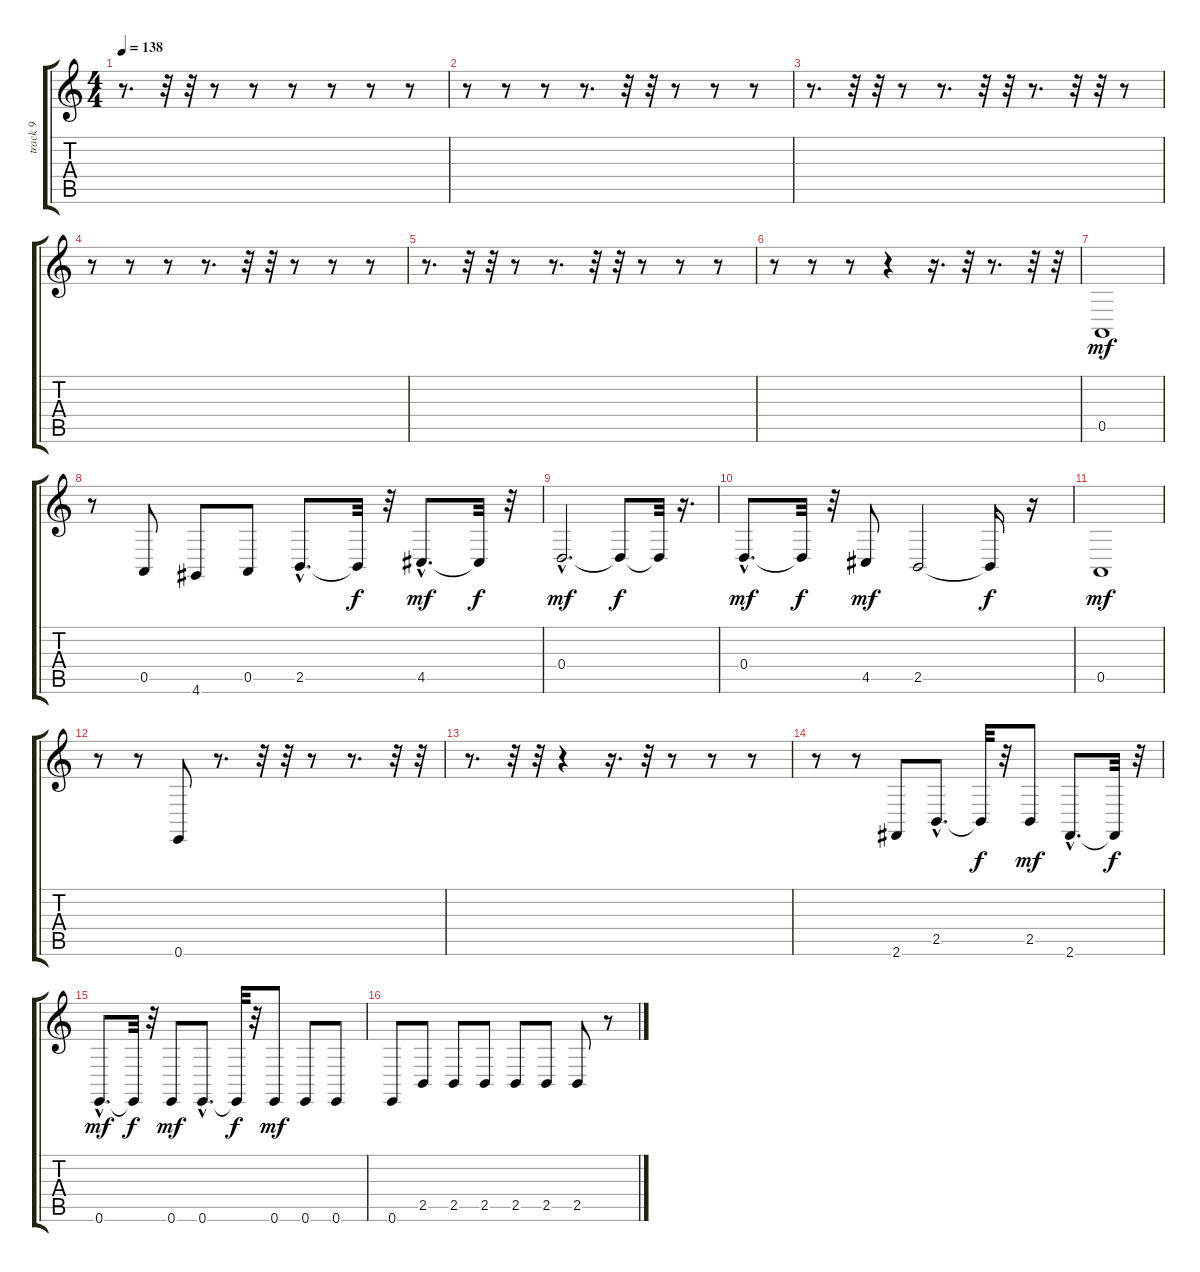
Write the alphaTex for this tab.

\track ("track 9 " "track 9 ") {instrument drawbarorgan}
\staff {score tabs}
\tuning (E4 B3 G3 D3 A2 E2) {hide}
\ts (4 4)
\tempo 138
\clef g2
\ks c
r.8{d dy mf} r.32 r.32 r.8 r.8 r.8 r.8 r.8 r.8 |
r.8 r.8 r.8 r.8{d} r.32 r.32 r.8 r.8 r.8 |
r.8{d} r.32 r.32 r.8 r.8{d} r.32 r.32 r.8{d} r.32 r.32 r.8 |
r.8 r.8 r.8 r.8{d} r.32 r.32 r.8 r.8 r.8 |
r.8{d} r.32 r.32 r.8 r.8{d} r.32 r.32 r.8 r.8 r.8 |
r.8 r.8 r.8 r.4 r.16{d} r.32 r.8{d} r.32 r.32 |
0.5.1 |
r.8 0.5.8 4.6.8 0.5.8 2.5{hac}.8{d} 2.5{t}.32{dy f} r.32 4.5{hac}.8{d dy mf} 4.5{t}.32{dy f} r.32 |
0.4{hac}.2{d dy mf} 0.4{t}.8{dy f} 0.4{t}.32 r.16{d} |
0.4{hac}.8{d dy mf} 0.4{t}.32{dy f} r.32 4.5.8{dy mf} 2.5.2 2.5{t}.16{dy f} r.16 |
0.5.1{dy mf} |
r.8 r.8 0.6.8 r.8{d} r.32 r.32 r.8 r.8{d} r.32 r.32 |
r.8{d} r.32 r.32 r.4 r.16{d} r.32 r.8 r.8 r.8 |
r.8 r.8 2.6.8 2.5{hac}.8{d} 2.5{t}.32{dy f} r.32 2.5.8{dy mf} 2.6{hac}.8{d} 2.6{t}.32{dy f} r.32 |
0.6{hac}.8{d dy mf} 0.6{t}.32{dy f} r.32 0.6.8{dy mf} 0.6{hac}.8{d} 0.6{t}.32{dy f} r.32 0.6.8{dy mf} 0.6.8 0.6.8 |
0.6.8 2.5.8 2.5.8 2.5.8 2.5.8 2.5.8 2.5.8 r.8
